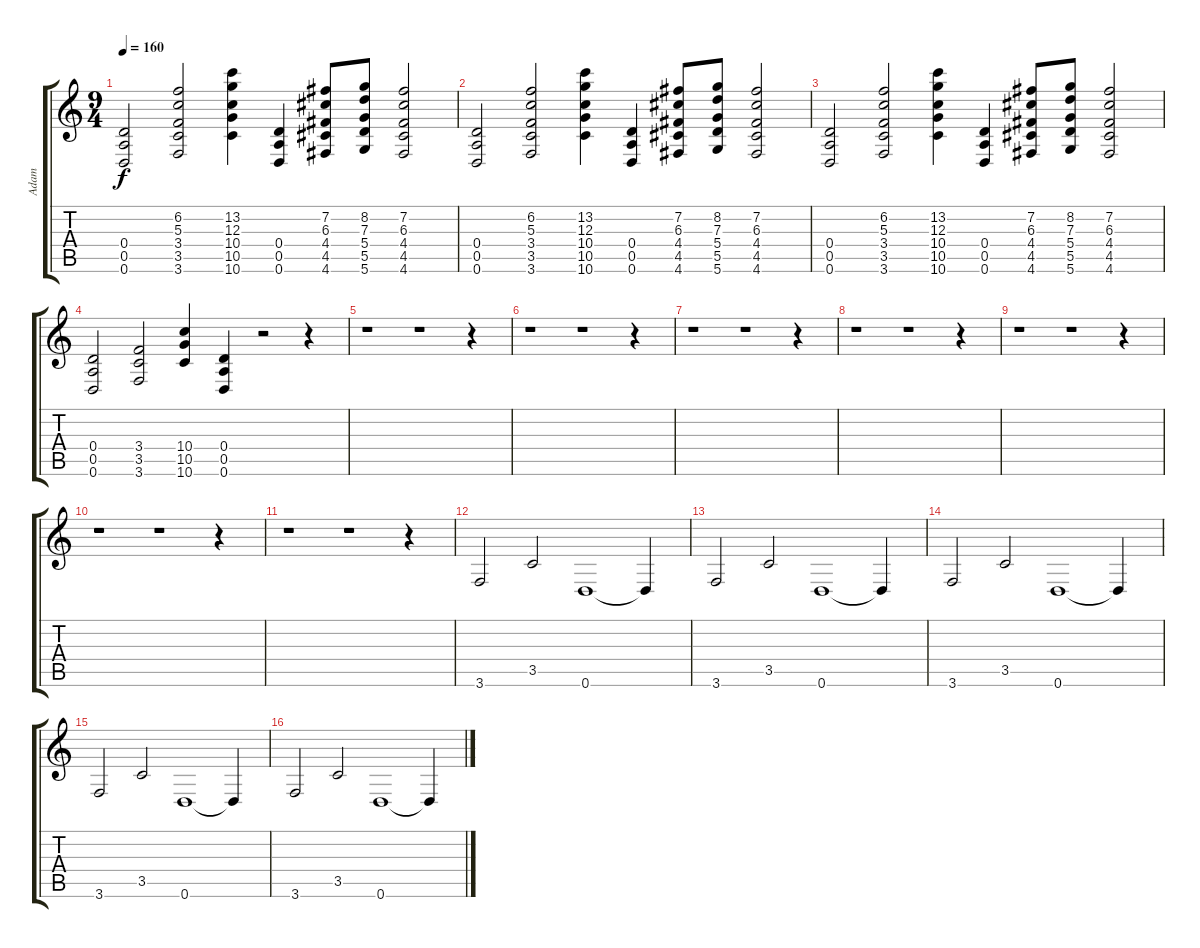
\track ("Adam" "Adam") {instrument overdrivenguitar}
\staff {score tabs}
\tuning (E4 B3 G3 D3 A2 D2) {hide}
\ts (9 4)
\tempo 160
\clef g2
\ks c
(0.4 0.5 0.6).2{dy f} (6.2 5.3 3.4 3.5 3.6).2 (13.2 12.3 10.4 10.5 10.6).4 (0.4 0.5 0.6).4 (7.2 6.3 4.4 4.5 4.6).8 (8.2 7.3 5.4 5.5 5.6).8 (7.2 6.3 4.4 4.5 4.6).2 |
(0.4 0.5 0.6).2 (6.2 5.3 3.4 3.5 3.6).2 (13.2 12.3 10.4 10.5 10.6).4 (0.4 0.5 0.6).4 (7.2 6.3 4.4 4.5 4.6).8 (8.2 7.3 5.4 5.5 5.6).8 (7.2 6.3 4.4 4.5 4.6).2 |
(0.4 0.5 0.6).2 (6.2 5.3 3.4 3.5 3.6).2 (13.2 12.3 10.4 10.5 10.6).4 (0.4 0.5 0.6).4 (7.2 6.3 4.4 4.5 4.6).8 (8.2 7.3 5.4 5.5 5.6).8 (7.2 6.3 4.4 4.5 4.6).2 |
(0.4 0.5 0.6).2 (3.4 3.5 3.6).2 (10.4 10.5 10.6).4 (0.4 0.5 0.6).4 r.2 r.4 |
r.1 r.1 r.4 |
r.1 r.1 r.4 |
r.1 r.1 r.4 |
r.1 r.1 r.4 |
r.1 r.1 r.4 |
r.1 r.1 r.4 |
r.1 r.1 r.4 |
3.6.2 3.5.2 0.6.1 0.6{t}.4 |
3.6.2 3.5.2 0.6.1 0.6{t}.4 |
3.6.2 3.5.2 0.6.1 0.6{t}.4 |
3.6.2 3.5.2 0.6.1 0.6{t}.4 |
3.6.2 3.5.2 0.6.1 0.6{t}.4
